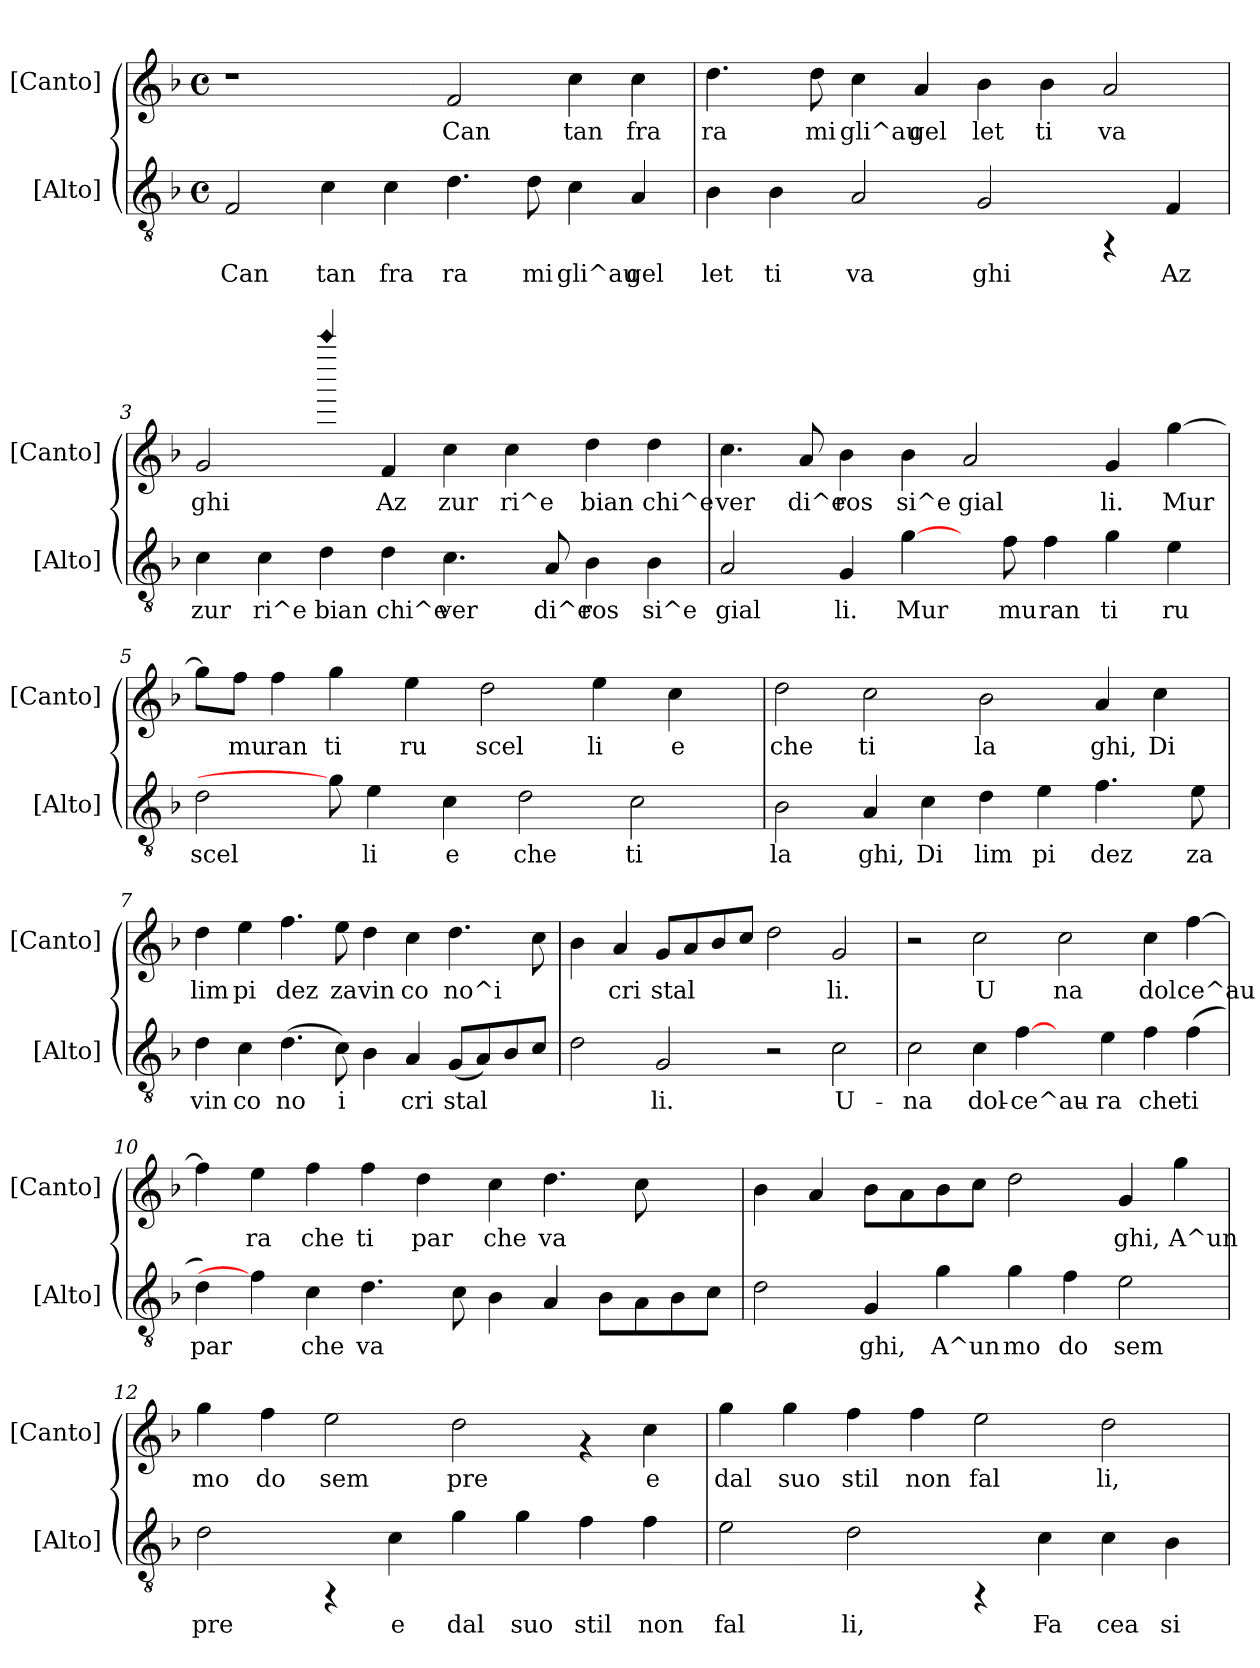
**kern	**text	**kern	**text
*part2	*part2	*part1	*part1
*staff2	*staff2	*staff1	*staff1
*I"[Alto]	*	*I"[Canto]	*
*I'[Alto]	*	*I'[Canto]	*
!!LO:PB:g=z
*stria5	*	*stria5	*
*clefGv2	*	*clefG2	*
*k[b-]	*	*k[b-]	*
*F:	*	*F:	*
*M4/4	*	*M4/4	*
*met(c)	*	*met(c)	*
=1	=1	=1	=1
!	!LO:LY:b:cj	!	!
2F/	Can	1r	.
!	!LO:LY:b:cj	!	!
4c\	tan	.	.
!	!LO:LY:b:cj	!	!
4c\	fra	.	.
!	!LO:LY:b:cj	!	!LO:LY:b:cj
4.d\	ra	2f/	Can
!	!LO:LY:b:cj	!	!
8d\	mi	.	.
!	!LO:LY:b:cj	!	!LO:LY:b:cj
4c\	gli^au	4cc\	tan
!	!LO:LY:b:cj	!	!LO:LY:b:cj
4A/	gel	4cc\	fra
=2	=2	=2	=2
!	!LO:LY:b:cj	!	!LO:LY:b:cj
4B-\	let	4.dd\	ra
!	!LO:LY:b:cj	!	!
4B-\	ti	.	.
!	!	!	!LO:LY:b:cj
.	.	8dd\	mi
!	!LO:LY:b:cj	!	!LO:LY:b:cj
2A/	va	4cc\	gli^au
!	!	!	!LO:LY:b:cj
.	.	4a/	gel
!	!LO:LY:b:cj	!	!LO:LY:b:cj
2G/	ghi	4b-\	let
!	!	!	!LO:LY:b:cj
.	.	4b-\	ti
!	!	!	!LO:LY:b:cj
4rFF	.	2a/	va
!	!LO:LY:b:cj	!	!
4F/	Az	.	.
!!LO:LB:g=z
=3	=3	=3	=3
!	!LO:LY:b:cj	!	!LO:LY:b:cj
4c\	zur	2g/	ghi
!	!LO:LY:b:cj	!	!
4c\	ri^e	.	.
!	!LO:LY:b:cj	!LO:N:head=diamond	!LO:LY:b:cj
4d\	bian	4ccccc/	.
!	!LO:LY:b:cj	!	!LO:LY:b:cj
4d\	chi^e	4f/	Az
!	!LO:LY:b:cj	!	!LO:LY:b:cj
4.c\	ver	4cc\	zur
!	!	!	!LO:LY:b:cj
.	.	4cc\	ri^e
!	!LO:LY:b:cj	!	!
8A/	di^e	.	.
!	!LO:LY:b:cj	!	!LO:LY:b:cj
4B-\	ros	4dd\	bian
!	!LO:LY:b:cj	!	!LO:LY:b:cj
4B-\	si^e	4dd\	chi^e
=4	=4	=4	=4
!	!LO:LY:b:cj	!	!LO:LY:b:cj
2A/	gial	4.cc\	ver
!	!	!	!LO:LY:b:cj
.	.	8a/	di^e
!	!LO:LY:b:cj	!	!LO:LY:b:cj
4G/	li.	4b-\	ros
!	!LO:LY:b:cj	!	!LO:LY:b:cj
[4g\	Mur	4b-\	si^e
!	!	!	!LO:LY:b:cj
8ryy	.	2a/	gial
!	!LO:LY:b:cj	!	!
8f\	mu	.	.
!	!LO:LY:b:cj	!	!
4f\	ran	.	.
!	!LO:LY:b:cj	!	!LO:LY:b:cj
4g\	ti	4g/	li.
!	!LO:LY:b:cj	!	!LO:LY:b:cj
4e\	ru	[<4gg\	Mur
!!LO:LB:g=z
=5	=5	=5	=5
!	!LO:LY:b:cj	!	!LO:LY:b:cj
2d\	scel	8gg\L]	.
!	!	!	!LO:LY:b:cj
.	.	8ff\J	mu
!	!	!	!LO:LY:b:cj
.	.	4ff\	ran
!	!	!	!LO:LY:b:cj
8g\]	.	4gg\	ti
!	!LO:LY:b:cj	!	!
4e\	li	.	.
!	!	!	!LO:LY:b:cj
.	.	4ee\	ru
!	!LO:LY:b:cj	!	!
4c\	e	.	.
!	!	!	!LO:LY:b:cj
.	.	2dd\	scel
!	!LO:LY:b:cj	!	!
2d\	che	.	.
!	!	!	!LO:LY:b:cj
.	.	4ee\	li
!	!LO:LY:b:cj	!	!
2c\	ti	.	.
!	!	!	!LO:LY:b:cj
.	.	4cc\	e
.	.	8ryy	.
=6	=6	=6	=6
!	!LO:LY:b:cj	!	!LO:LY:b:cj
2B-\	la	2dd\	che
!	!LO:LY:b:cj	!	!LO:LY:b:cj
4A/	ghi,	2cc\	ti
!	!LO:LY:b:cj	!	!
4c\	Di	.	.
!	!LO:LY:b:cj	!	!LO:LY:b:cj
4d\	lim	2b-\	la
!	!LO:LY:b:cj	!	!
4e\	pi	.	.
!	!LO:LY:b:cj	!	!LO:LY:b:cj
4.f\	dez	4a/	ghi,
!	!	!	!LO:LY:b:cj
.	.	4cc\	Di
!	!LO:LY:b:cj	!	!
8e\	za	.	.
=7	=7	=7	=7
!	!LO:LY:b:cj	!	!LO:LY:b:cj
4d\	vin	4dd\	lim
!	!LO:LY:b:cj	!	!LO:LY:b:cj
4c\	co	4ee\	pi
!	!LO:LY:b:cj	!	!LO:LY:b:cj
(<4.d\	no	4.ff\	dez
!	!LO:LY:b:cj	!	!LO:LY:b:cj
8c\)	i	8ee\	za
!	!LO:LY:b:cj	!	!LO:LY:b:cj
4B-\	.	4dd\	vin
!	!LO:LY:b:cj	!	!LO:LY:b:cj
4A/	cri	4cc\	co
!	!LO:LY:b:cj	!	!LO:LY:b:cj
(>8G/L	stal	4.dd\	no^i
!	!LO:LY:b:cj	!	!
8A/)	.	.	.
!	!LO:LY:b:cj	!	!
8B-/	.	.	.
!	!LO:LY:b:cj	!	!LO:LY:b:cj
8c/J	.	8cc\	.
!!LO:LB:g=z
=8	=8	=8	=8
!	!LO:LY:b:cj	!	!LO:LY:b:cj
2d\	.	4b-\	.
!	!	!	!LO:LY:b:cj
.	.	4a/	cri
!	!LO:LY:b:cj	!	!LO:LY:b:cj
2G/	li.	8g/L	stal
!	!	!	!LO:LY:b:cj
.	.	8a/	.
!	!	!	!LO:LY:b:cj
.	.	8b-/	.
!	!	!	!LO:LY:b:cj
.	.	8cc/J	.
!	!	!	!LO:LY:b:cj
2r	.	2dd\	.
!	!LO:LY:b:cj	!	!LO:LY:b:cj
2c\	U-	2g/	li.
=9	=9	=9	=9
!	!LO:LY:b:cj	!	!
2c\	-na	2r	.
!	!LO:LY:b:cj	!	!LO:LY:b:cj
4c\	dol-	2cc\	U
!	!LO:LY:b:cj	!	!
[4f\	-ce^au-	.	.
!	!	!	!LO:LY:b:cj
4ryy	.	2cc\	na
!	!LO:LY:b:cj	!	!
4e\	-ra	.	.
!	!LO:LY:b:cj	!	!LO:LY:b:cj
4f\	che	4cc\	dol
!	!LO:LY:b:cj	!	!LO:LY:b:cj
(>4f\	ti	[>4ff\	ce^au
=10	=10	=10	=10
!	!LO:LY:b:cj	!	!LO:LY:b:cj
4d\)	par	4ff\]	.
!	!	!	!LO:LY:b:cj
4f\]	.	4ee\	ra
!	!LO:LY:b:cj	!	!LO:LY:b:cj
4c\	che	4ff\	che
!	!LO:LY:b:cj	!	!LO:LY:b:cj
4.d\	va-	4ff\	ti
!	!	!	!LO:LY:b:cj
.	.	4dd\	par
!	!LO:LY:b:cj	!	!
8c\	--	.	.
!	!LO:LY:b:cj	!	!LO:LY:b:cj
4B-\	--	4cc\	che
!	!LO:LY:b:cj	!	!LO:LY:b:cj
4A/	--	4.dd\	va
!	!LO:LY:b:cj	!	!
8B-\L	--	.	.
!	!LO:LY:b:cj	!	!LO:LY:b:cj
8A\	--	8cc\	.
!	!LO:LY:b:cj	!	!
8B-\	--	4ryy	.
!	!LO:LY:b:cj	!	!
8c\J	--	.	.
!!LO:LB:g=z
=11	=11	=11	=11
!	!LO:LY:b:cj	!	!LO:LY:b:cj
2d\	--	4b-\	.
!	!	!	!LO:LY:b:cj
.	.	4a/	.
!	!LO:LY:b:cj	!	!LO:LY:b:cj
4G/	-ghi,	8b-\L	.
!	!	!	!LO:LY:b:cj
.	.	8a\	.
!	!LO:LY:b:cj	!	!LO:LY:b:cj
4g\	A^un	8b-\	.
!	!	!	!LO:LY:b:cj
.	.	8cc\J	.
!	!LO:LY:b:cj	!	!LO:LY:b:cj
4g\	mo	2dd\	.
!	!LO:LY:b:cj	!	!
4f\	do	.	.
!	!LO:LY:b:cj	!	!LO:LY:b:cj
2e\	sem	4g/	ghi,
!	!	!	!LO:LY:b:cj
.	.	4gg\	A^un
=12	=12	=12	=12
!	!LO:LY:b:cj	!	!LO:LY:b:cj
2d\	pre	4gg\	mo
!	!	!	!LO:LY:b:cj
.	.	4ff\	do
!	!	!	!LO:LY:b:cj
4rFF	.	2ee\	sem
!	!LO:LY:b:cj	!	!
4c\	e	.	.
!	!LO:LY:b:cj	!	!LO:LY:b:cj
4g\	dal	2dd\	pre
!	!LO:LY:b:cj	!	!
4g\	suo	.	.
!	!LO:LY:b:cj	!	!
4f\	stil	4rf	.
!	!LO:LY:b:cj	!	!LO:LY:b:cj
4f\	non	4cc\	e
=13	=13	=13	=13
!	!LO:LY:b:cj	!	!LO:LY:b:cj
2e\	fal	4gg\	dal
!	!	!	!LO:LY:b:cj
.	.	4gg\	suo
!	!LO:LY:b:cj	!	!LO:LY:b:cj
2d\	li,	4ff\	stil
!	!	!	!LO:LY:b:cj
.	.	4ff\	non
!	!	!	!LO:LY:b:cj
4rFF	.	2ee\	fal
!	!LO:LY:b:cj	!	!
4c\	Fa	.	.
!	!LO:LY:b:cj	!	!LO:LY:b:cj
4c\	cea	2dd\	li,
!	!LO:LY:b:cj	!	!
4B-\	si	.	.
=	=	=	=
*-	*-	*-	*-
